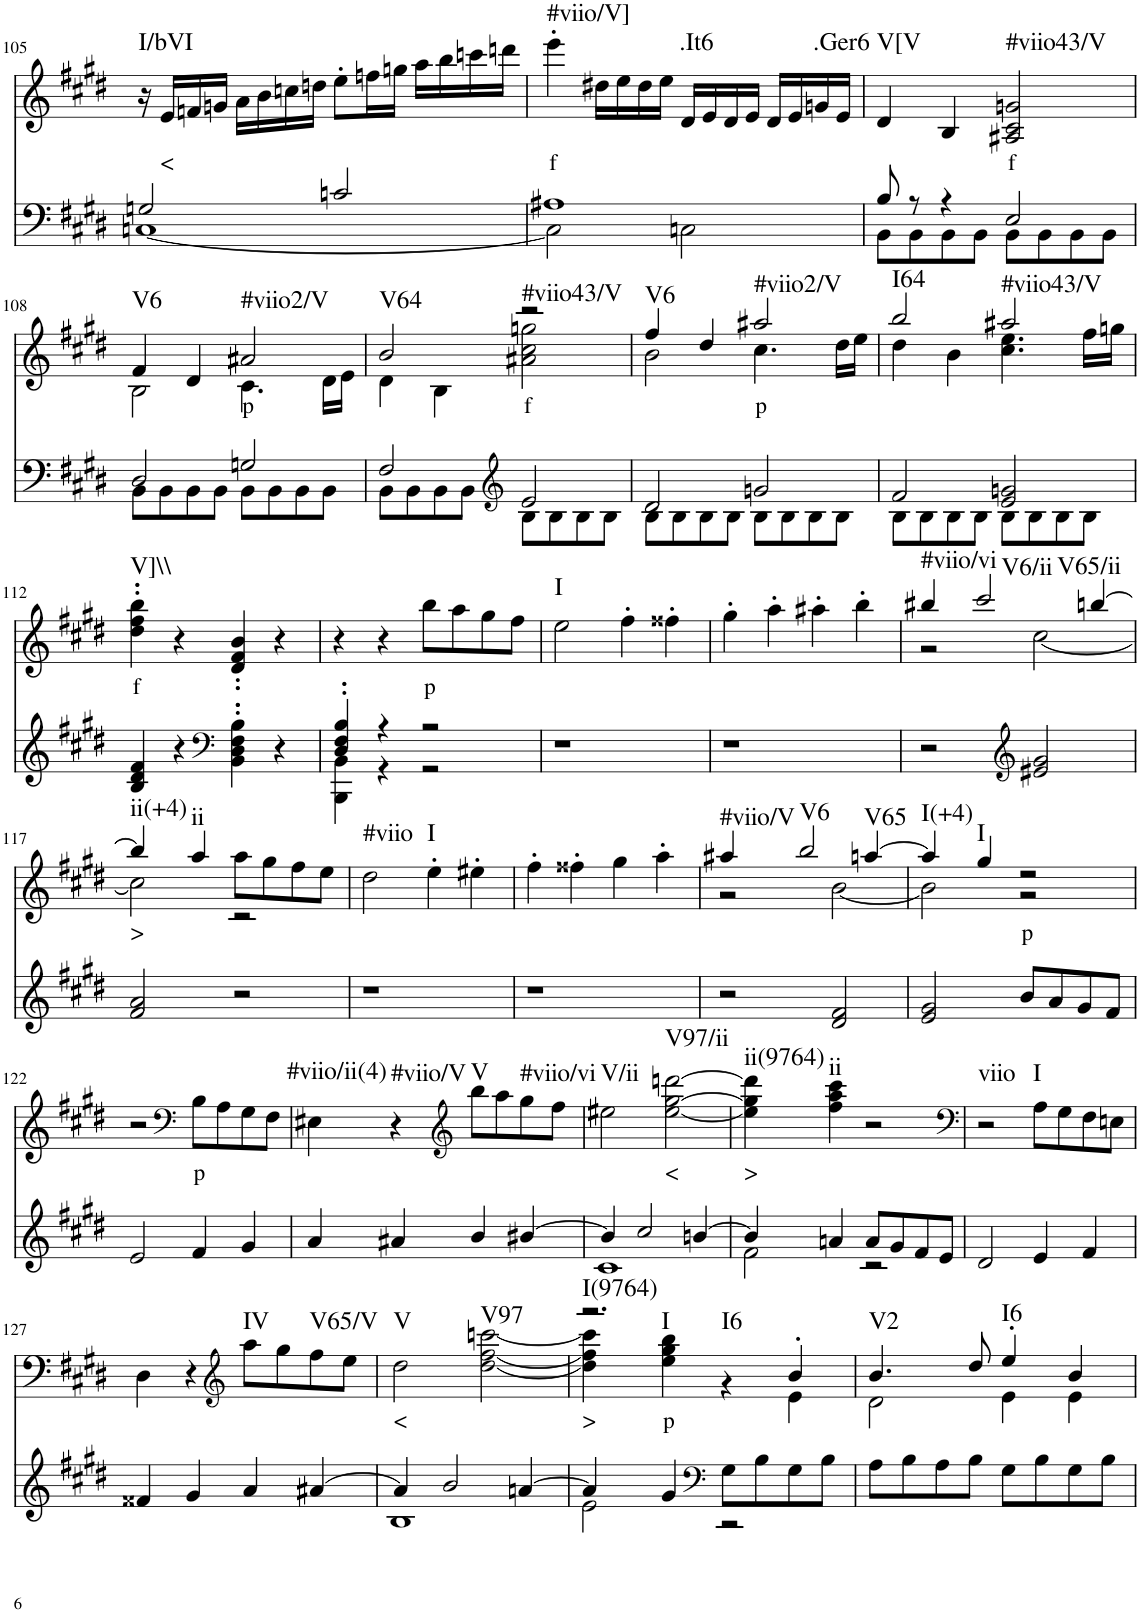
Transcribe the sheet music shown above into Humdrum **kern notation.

**kern	**kern	**text	**harte
*part2	*part1	*part1	*part1
*staff2	*staff1	*staff1	*
*I"piano	*I"piano	*	*
*I'Pno	*I'Pno	*	*
!!LO:PB:g=z
*clefF4	*clefG2	*	*
*k[f#c#g#d#]	*k[f#c#g#d#]	*	*
*E:	*E:	*	*
*M4/4	*M4/4	*	*
=105	=105	=105	=105
*^	*	*	*
!	!	!	!	!LO:H:kt=I/bVI
2Gn/	[1Cn	16r	.	N
!	!	!	!LO:LY:b	!
.	.	16e/LL	<	.
.	.	16fn/	.	.
.	.	16gn/JJ	.	.
.	.	16a\LL	.	.
.	.	16b\	.	.
.	.	16ccn\	.	.
.	.	16ddn\JJ	.	.
2cn/	.	8ee'\L	.	.
.	.	16ffn\L	.	.
.	.	16ggn\JJ	.	.
.	.	16aa\LL	.	.
.	.	16bb\	.	.
.	.	16cccn\	.	.
.	.	16dddn\JJ	.	.
=106	=106	=106	=106	=106
!	!	!	!LO:LY:b	!LO:H:kt=#viio/V]
1A#X	2C\]	4eee'\	f	N
.	.	16dd#X\LL	.	.
.	.	16ee\	.	.
.	.	16dd#\	.	.
.	.	16ee\JJ	.	.
!	!	!	!	!LO:H:kt=.It6
.	2Cn\	16d#/LL	.	N
.	.	16e/	.	.
.	.	16d#/	.	.
.	.	16e/JJ	.	.
.	.	16d#/LL	.	.
.	.	16e/	.	.
!	!	!	!	!LO:H:kt=.Ger6
.	.	16gn/	.	N
.	.	16e/JJ	.	.
=107	=107	=107	=107	=107
!	!	!	!	!LO:H:kt=V[V
8B/	8BB\L	4d#/	.	N
8r	8BB\	.	.	.
4r	8BB\	4B/	.	.
.	8BB\J	.	.	.
!	!	!	!LO:LY:b	!LO:H:kt=#viio43/V
2E/	8BB\L	2A#X/ 2c#/ 2gn/	f	N
.	8BB\	.	.	.
.	8BB\	.	.	.
.	8BB\J	.	.	.
!!LO:LB:g=z
=108	=108	=108	=108	=108
*	*	*^	*	*
!	!	!	!	!	!LO:H:kt=V6
2D#/	8BB\L	4f#/	2B\	.	N
.	8BB\	.	.	.	.
.	8BB\	4d#/	.	.	.
.	8BB\J	.	.	.	.
!	!	!	!	!LO:LY:b	!LO:H:kt=#viio2/V
2Gn/	8BB\L	2a#X/	4.c#\	p	N
.	8BB\	.	.	.	.
.	8BB\	.	.	.	.
.	8BB\J	.	16d#\LL	.	.
.	.	.	16e\JJ	.	.
=109	=109	=109	=109	=109	=109
!	!	!	!	!	!LO:H:kt=V64
2F#/	8BB\L	2b/	4d#\	.	N
.	8BB\	.	.	.	.
.	8BB\	.	4B\	.	.
.	8BB\J	.	.	.	.
*clefG2	*	*	*	*	*
!	!	!	!	!LO:LY:b	!LO:H:kt=#viio43/V
2e/	8B\L	2r	2a#X\ 2cc#\ 2ggn\	f	N
.	8B\	.	.	.	.
.	8B\	.	.	.	.
.	8B\J	.	.	.	.
=110	=110	=110	=110	=110	=110
!	!	!	!	!	!LO:H:kt=V6
2d#/	8B\L	4ff#/	2b\	.	N
.	8B\	.	.	.	.
.	8B\	4dd#/	.	.	.
.	8B\J	.	.	.	.
!	!	!	!	!LO:LY:b	!LO:H:kt=#viio2/V
2gn/	8B\L	2aa#X/	4.cc#\	p	N
.	8B\	.	.	.	.
.	8B\	.	.	.	.
.	8B\J	.	16dd#\LL	.	.
.	.	.	16ee\JJ	.	.
=111	=111	=111	=111	=111	=111
!	!	!	!	!	!LO:H:kt=I64
2f#/	8B\L	2bb/	4dd#\	.	N
.	8B\	.	.	.	.
.	8B\	.	4b\	.	.
.	8B\J	.	.	.	.
!	!	!	!	!	!LO:H:kt=#viio43/V
2e/ 2gn/	8B\L	2aa#X/	4.cc#\ 4.ee\	.	N
.	8B\	.	.	.	.
.	8B\	.	.	.	.
.	8B\J	.	16ff#\LL	.	.
.	.	.	16ggn\JJ	.	.
*v	*v	*	*	*	*
!!LO:LB:g=z
=112	=112	=112	=112	=112
!	!	!	!LO:LY:b	!LO:H:kt=V]\\
*	*v	*v	*	*
4B/ 4d#/ 4f#/	4dd#\' 4ff#\' 4bb\'	f	N
4r	4r	.	.
*clefF4	*	*	*
4BB\' 4D#\' 4F#\' 4B\'	4d#/' 4f#/' 4b/'	.	.
4r	4r	.	.
=113	=113	=113	=113
*^	*	*	*
4D#/' 4F#/' 4B/'	4BBB\ 4BB\	4r	.	.
4r	4r	4r	.	.
!	!	!	!LO:LY:b	!
2r	2r	8bb\L	p	.
.	.	8aa\	.	.
.	.	8gg#\	.	.
.	.	8ff#\J	.	.
*v	*v	*	*	*
=114	=114	=114	=114
!	!	!	!LO:H:kt=I
1r	2ee\	.	N
.	4ff#'\	.	.
.	4ff##X'\	.	.
=115	=115	=115	=115
1r	4gg#'\	.	.
.	4aa'\	.	.
.	4aa#X'\	.	.
.	4bb'\	.	.
=116	=116	=116	=116
*	*^	*	*
!	!	!	!	!LO:H:kt=#viio/vi
2r	4bb#X/	2r	.	N
!	!	!	!	!LO:H:kt=V6/ii
.	2ccc#/	.	.	N
*clefG2	*	*	*	*
2e#X/ 2g#/	.	[2cc#\	.	.
!	!	!	!	!LO:H:kt=V65/ii
.	[4bbn/	.	.	N
!!LO:LB:g=z	!!
=117	=117	=117	=117	=117
!	!	!	!LO:LY:b	!LO:H:n=1:kt=ii(+4)
!	!	!	!	!LO:H:n=2:kt=ii
2f#/ 2a/	2cc#\]	4bb/]	>	N N
.	.	4aa/	.	.
2r	8aa\L	2r	.	.
.	8gg#\	.	.	.
.	8ff#\	.	.	.
.	8ee\J	.	.	.
*	*v	*v	*	*
=118	=118	=118	=118
!	!	!	!LO:H:kt=#viio
1r	2dd#\	.	N
!	!	!	!LO:H:kt=I
.	4ee'\	.	N
.	4ee#X'\	.	.
=119	=119	=119	=119
1r	4ff#'\	.	.
.	4ff##X'\	.	.
.	4gg#\	.	.
.	4aa'\	.	.
=120	=120	=120	=120
*	*^	*	*
!	!	!	!	!LO:H:kt=#viio/V
2r	4aa#X/	2r	.	N
!	!	!	!	!LO:H:kt=V6
.	2bb/	.	.	N
2d#/ 2f#/	.	[2b\	.	.
!	!	!	!	!LO:H:kt=V65
.	[4aan/	.	.	N
=121	=121	=121	=121	=121
!	!	!	!	!LO:H:kt=I(+4)
2e/ 2g#/	4aa/]	2b\]	.	N
!	!	!	!	!LO:H:kt=I
.	4gg#/	.	.	N
!	!	!	!LO:LY:b	!
8b/L	2r	2r	p	.
8a/	.	.	.	.
8g#/	.	.	.	.
8f#/J	.	.	.	.
*	*v	*v	*	*
!!LO:LB:g=z
=122	=122	=122	=122
2e/	2r	.	.
*	*clefF4	*	*
!	!	!LO:LY:b	!
4f#/	8B\L	p	.
.	8A\	.	.
4g#/	8G#\	.	.
.	8F#\J	.	.
=123	=123	=123	=123
!	!	!	!LO:H:kt=#viio/ii(4)
4a/	4E#X\	.	N
!	!	!	!LO:H:kt=#viio/V
4a#X/	4r	.	N
*	*clefG2	*	*
!	!	!	!LO:H:kt=V
4b/	8bb\L	.	N
.	8aa\	.	.
!	!	!	!LO:H:kt=#viio/vi
[4b#X/	8gg#\	.	N
.	8ff#\J	.	.
=124	=124	=124	=124
*^	*	*	*
!	!	!	!	!LO:H:kt=V/ii
4b#/]	1c#	2ee#X\	.	N
2cc#/	.	.	.	.
!	!	!	!LO:LY:b	!LO:H:kt=V97/ii
.	.	[2ee#\ [2gg#\ [2dddn\	<	N
[4bn/	.	.	.	.
=125	=125	=125	=125	=125
!	!	!	!LO:LY:b	!LO:H:kt=ii(9764)
4b/]	2f#\	4ee#\] 4gg#\] 4ddd\]	>	N
!	!	!	!	!LO:H:kt=ii
4an/	.	4ff#\ 4aa\ 4ccc#\	.	N
8a/L	2r	2r	.	.
8g#/	.	.	.	.
8f#/	.	.	.	.
8e/J	.	.	.	.
*v	*v	*	*	*
=126	=126	=126	=126
*	*clefF4	*	*
!	!	!	!LO:H:kt=viio
2d#/	2r	.	N
!	!	!	!LO:H:kt=I
4e/	8A\L	.	N
.	8G#\	.	.
4f#/	8F#\	.	.
.	8En\J	.	.
!!LO:LB:g=z
=127	=127	=127	=127
4f##X/	4D#\	.	.
4g#/	4r	.	.
*	*clefG2	*	*
!	!	!	!LO:H:kt=IV
4a/	8aa\L	.	N
.	8gg#\	.	.
!	!	!	!LO:H:kt=V65/V
[4a#X/	8ff#\	.	N
.	8ee\J	.	.
=128	=128	=128	=128
*^	*	*	*
!	!	!	!LO:LY:b	!LO:H:kt=V
4a#/]	1B	2dd#\	<	N
2b/	.	.	.	.
!	!	!	!	!LO:H:kt=V97
.	.	[2dd#\ [2ff#\ [2cccn\	.	N
[4an/	.	.	.	.
=129	=129	=129	=129	=129
*	*	*^	*	*
!	!	!	!	!LO:LY:b	!LO:H:n=1:kt=I(9764)
!	!	!	!	!	!LO:H:n=2:kt=I
!	!	!	!	!	!LO:H:n=3:kt=I6
4a/]	2e\	2.r	4dd#\] 4ff#\] 4ccc\]	>	N N N
!	!	!	!	!LO:LY:b	!
4g#/	.	.	4ee\ 4gg#\ 4bb\	p	.
*clefF4	*	*	*	*	*
8G#\L	2r	.	4r	.	.
8B\	.	.	.	.	.
8G#\	.	4b'/	4e\	.	.
8B\J	.	.	.	.	.
*v	*v	*	*	*	*
=130	=130	=130	=130	=130
!	!	!	!	!LO:H:kt=V2
8A\L	4.b/	2d#\	.	N
8B\	.	.	.	.
8A\	.	.	.	.
8B\J	8dd#/	.	.	.
!	!	!	!	!LO:H:kt=I6
8G#\L	4ee'/	4e\	.	N
8B\	.	.	.	.
8G#\	4b/	4e\	.	.
8B\J	.	.	.	.
*	*v	*v	*	*
=	=	=	=
*-	*-	*-	*-
